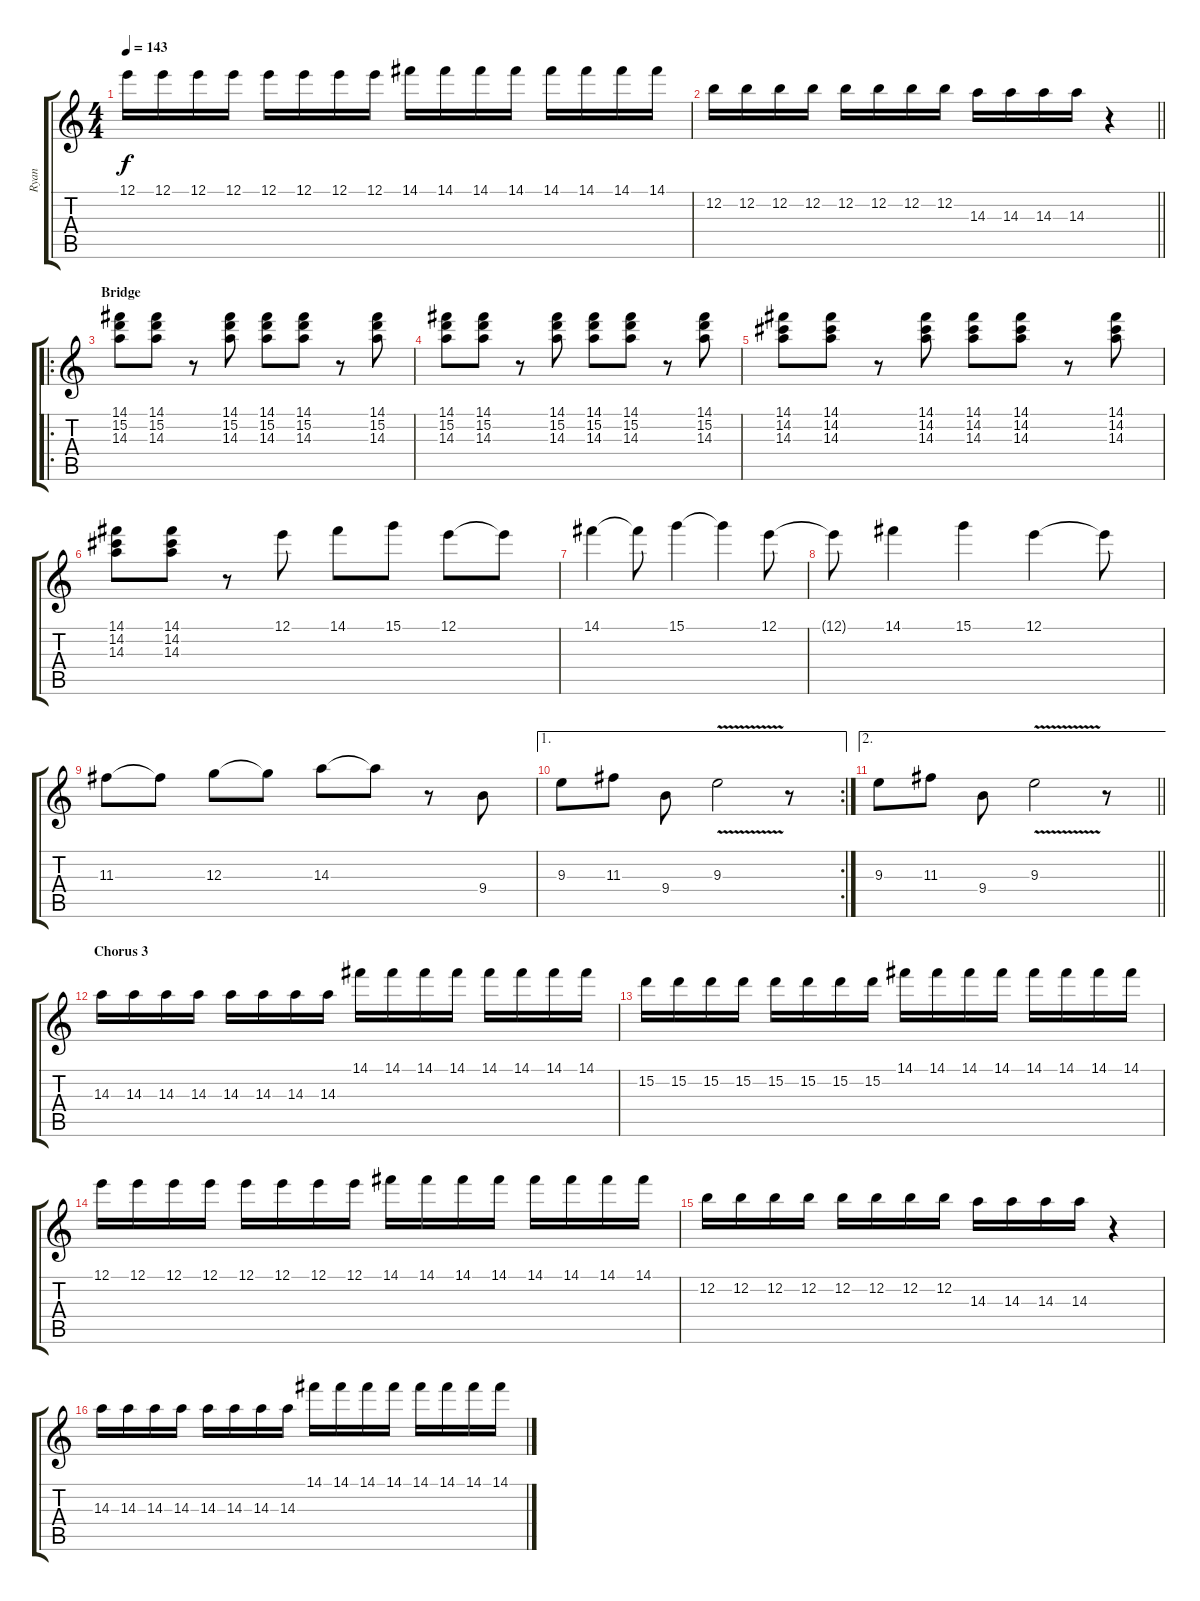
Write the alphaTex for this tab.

\track ("Ryan" "Ryan") {instrument overdrivenguitar}
\staff {score tabs}
\tuning (E4 B3 G3 D3 A2 E2) {hide}
\ts (4 4)
\tempo 143
\clef g2
\ks c
12.1.16{dy f} 12.1.16 12.1.16 12.1.16 12.1.16 12.1.16 12.1.16 12.1.16 14.1.16 14.1.16 14.1.16 14.1.16 14.1.16 14.1.16 14.1.16 14.1.16 |
\barLineRight lightlight
12.2.16 12.2.16 12.2.16 12.2.16 12.2.16 12.2.16 12.2.16 12.2.16 14.3.16 14.3.16 14.3.16 14.3.16 r.4 |
\ro
\section ("" "Bridge")
(14.1 15.2 14.3).8 (14.1 15.2 14.3).8 r.8 (14.1 15.2 14.3).8 (14.1 15.2 14.3).8 (14.1 15.2 14.3).8 r.8 (14.1 15.2 14.3).8 |
(14.1 15.2 14.3).8 (14.1 15.2 14.3).8 r.8 (14.1 15.2 14.3).8 (14.1 15.2 14.3).8 (14.1 15.2 14.3).8 r.8 (14.1 15.2 14.3).8 |
(14.1 14.2 14.3).8 (14.1 14.2 14.3).8 r.8 (14.1 14.2 14.3).8 (14.1 14.2 14.3).8 (14.1 14.2 14.3).8 r.8 (14.1 14.2 14.3).8 |
(14.1 14.2 14.3).8 (14.1 14.2 14.3).8 r.8 12.1.8 14.1.8 15.1.8 12.1.8 12.1{t}.8 |
14.1.4 14.1{t}.8 15.1.4 15.1{t}.4 12.1.8 |
12.1{t}.8 14.1.4 15.1.4 12.1.4 12.1{t}.8 |
11.3.8 11.3{t}.8 12.3.8 12.3{t}.8 14.3.8 14.3{t}.8 r.8 9.4.8 |
\ae 1
\rc 2
9.3.8 11.3.8 9.4.8 9.3{v}.2 r.8 |
\ae 2
\barLineRight lightlight
9.3.8 11.3.8 9.4.8 9.3{v}.2 r.8 |
\section ("" "Chorus 3")
14.3.16 14.3.16 14.3.16 14.3.16 14.3.16 14.3.16 14.3.16 14.3.16 14.1.16 14.1.16 14.1.16 14.1.16 14.1.16 14.1.16 14.1.16 14.1.16 |
15.2.16 15.2.16 15.2.16 15.2.16 15.2.16 15.2.16 15.2.16 15.2.16 14.1.16 14.1.16 14.1.16 14.1.16 14.1.16 14.1.16 14.1.16 14.1.16 |
12.1.16 12.1.16 12.1.16 12.1.16 12.1.16 12.1.16 12.1.16 12.1.16 14.1.16 14.1.16 14.1.16 14.1.16 14.1.16 14.1.16 14.1.16 14.1.16 |
12.2.16 12.2.16 12.2.16 12.2.16 12.2.16 12.2.16 12.2.16 12.2.16 14.3.16 14.3.16 14.3.16 14.3.16 r.4 |
14.3.16 14.3.16 14.3.16 14.3.16 14.3.16 14.3.16 14.3.16 14.3.16 14.1.16 14.1.16 14.1.16 14.1.16 14.1.16 14.1.16 14.1.16 14.1.16
